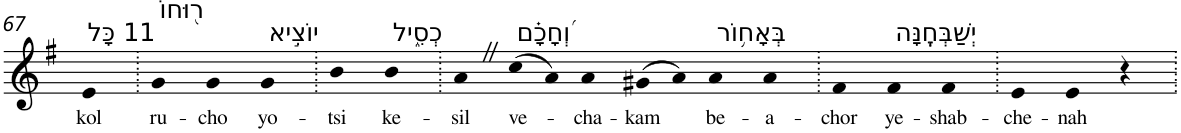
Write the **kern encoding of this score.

**kern	**text
*part1	*part1
*staff1	*staff1
*I"Piano	*
*I'Pno	*
!!LO:PB:g=z
*clefG2	*
*k[f#]	*
*G:	*
=67	=67
!LO:TX:a:t=11 כָּל	!
!	!LO:LY:b
4e	kol
=68.	=68.
!LO:TX:a:t=ר֭וּחוֹ	!
!	!LO:LY:b
4g	ru-
!	!LO:LY:b
4g	-cho
!LO:TX:a:t=יוֹצִ֣יא	!
!	!LO:LY:b
4g	yo-
=69.	=69.
!	!LO:LY:b
4b	-tsi
!LO:TX:a:t=כְסִ֑יל	!
!	!LO:LY:b
4b	ke-
=70.	=70.
!	!LO:LY:b
4aZ	-sil
!LO:TX:a:t=וְ֝חָכָ֗ם	!
!	!LO:LY:b
(>8cc	ve-
8a)	.
!	!LO:LY:b
4a	-cha-
!	!LO:LY:b
(>8g#X	-kam
8a)	.
!LO:TX:a:t=בְּאָח֥וֹר	!
!	!LO:LY:b
4a	be-
!	!LO:LY:b
4a	-a-
=71.	=71.
!	!LO:LY:b
4f#	-chor
!LO:TX:a:t=יְשַׁבְּחֶֽנָּה	!
!	!LO:LY:b
4f#	ye-
!	!LO:LY:b
4f#	-shab-
=72.	=72.
!	!LO:LY:b
4e	-che-
!	!LO:LY:b
4e	-nah
4r	.
=.	=.
*-	*-
